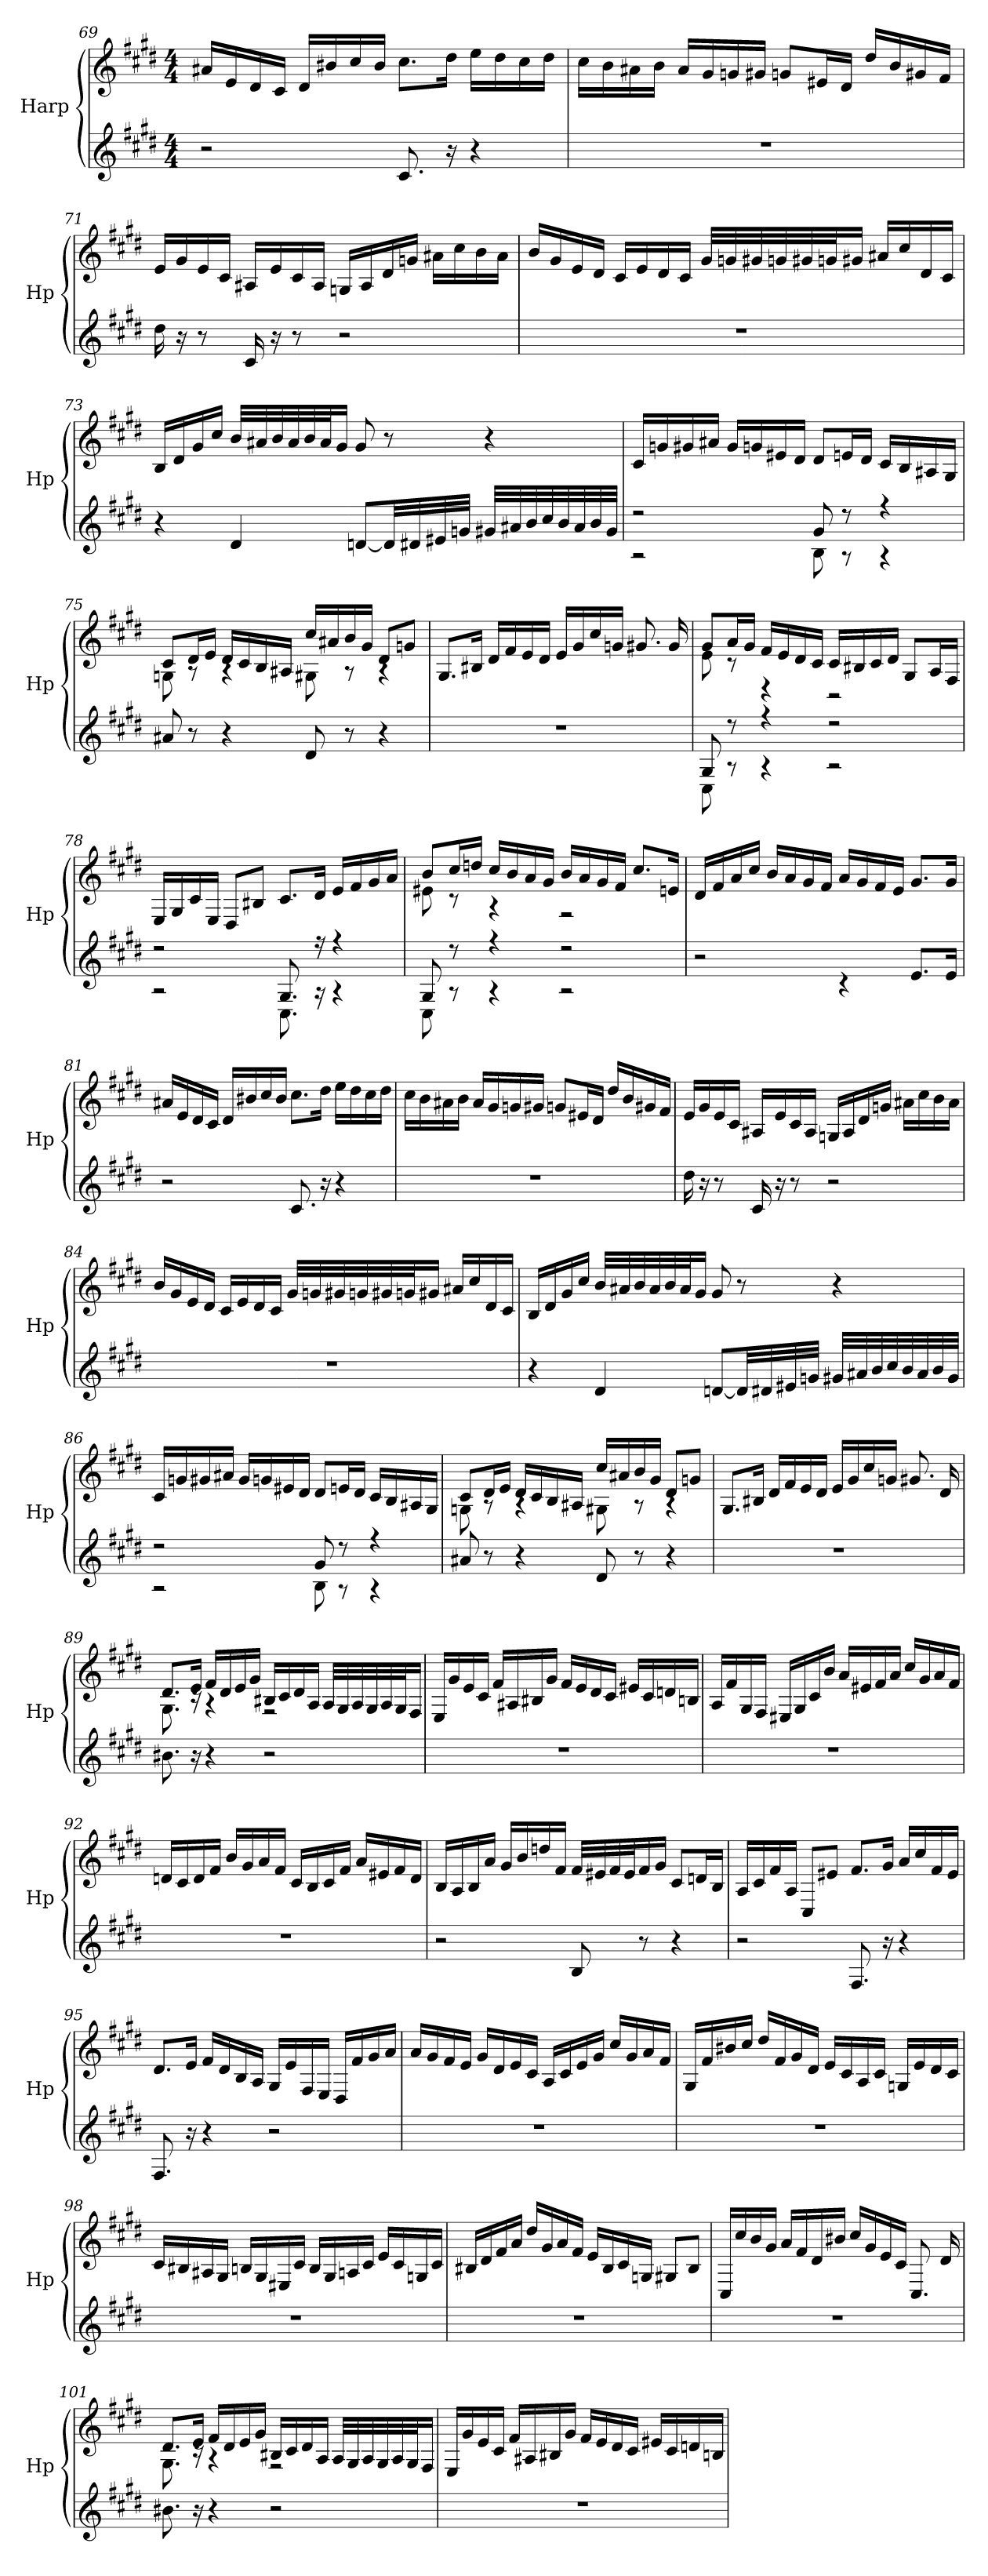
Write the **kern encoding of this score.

**kern	**kern
*part1	*part1
*staff2	*staff1
*I"Harp	*
*I'Hp	*
*clefG2	*clefG2
*k[f#c#g#d#]	*k[f#c#g#d#]
*M4/4	*M4/4
=69	=69
2r	16a#X/LL
.	16e/
.	16d#/
.	16c#/JJ
.	16d#/LL
.	16b#X/
.	16cc#/
.	16b#/JJ
8.c#/	8.cc#\L
16r	16dd#\Jk
4r	16ee\LL
.	16dd#\
.	16cc#\
.	16dd#\JJ
!!LO:LB:g=z
=70	=70
1r	16cc#\LL
.	16b\
.	16a#X\
.	16b\JJ
.	16a#/LL
.	16g#/
.	16gn/
.	16g#X/JJ
.	8gn/L
.	16e#X/L
.	16d#/JJ
.	16dd#/LL
.	16b/
.	16g#X/
.	16f#/JJ
=71	=71
16dd#\	16e/LL
16r	16g#/
8r	16e/
.	16c#/JJ
16c#/	16A#X/LL
16r	16e/
8r	16c#/
.	16A#/JJ
2r	16Gn/LL
.	16A#/
.	16d#/
.	16gn/JJ
.	16a#X\LL
.	16cc#\
.	16b\
.	16a#\JJ
!!LO:PB:g=z
=72	=72
1r	16b/LL
.	16g#/
.	16e/
.	16d#/JJ
.	16c#/LL
.	16e/
.	16d#/
.	16c#/JJ
.	32g#/LLL
.	32gn/
.	32g#X/
.	32gn/
.	32g#X/
.	32gn/J
.	16g#X/JJ
.	16a#X/LL
.	16cc#/
.	16d#/
.	16c#/JJ
!!LO:LB:g=z
=73	=73
4r	16B/LL
.	16d#/
.	16g#/
.	16cc#/JJ
4d#/	32b/LLL
.	32a#X/
.	32b/
.	32a#/
.	32b/
.	32a#/J
.	16g#/JJ
[8dn/L	8g#/
32d/LL]	8r
32d#X/	.
32e#X/	.
32gn/JJJ	.
32g#X/LLL	4r
32a#X/	.
32b/	.
32cc#/	.
32b/	.
32a#/	.
32b/	.
32g#/JJJ	.
!!LO:LB:g=z
=74	=74
*^	*
2r	2r	16c#/LL
.	.	16gn/
.	.	16g#X/
.	.	16a#X/JJ
.	.	16g#/LL
.	.	16gn/
.	.	16e#X/
.	.	16d#/JJ
8g#/	8B\	8d#/L
8r	8r	16en/L
.	.	16d#/JJ
4r	4r	16c#/LL
.	.	16B/
.	.	16A#X/
.	.	16G#/JJ
*v	*v	*
=75	=75
*	*^
8a#X/	8c#/L	8Gn\
8r	16d#/L	8rA
.	16e/JJ	.
4r	16d#/LL	4rA
.	16c#/	.
.	16B/	.
.	16A#X/JJ	.
8d#/	16cc#/LL	8G#X\
.	16a#X/	.
8r	16b/	8rA
.	16g#/JJ	.
4r	8d#/L	4rA
.	8gn/J	.
*	*v	*v
!!LO:LB:g=z
=76	=76
1r	8.G#/L
.	16B#X/Jk
.	16d#/LL
.	16f#/
.	16e/
.	16d#/JJ
.	16e/LL
.	16g#/
.	16cc#/
.	16gn/JJ
.	8.g#X/
.	16g#/
=77	=77
*^	*^
8G#/	8C#\	8g#/L	8e\
8r	8r	16a/L	8r
.	.	16g#/JJ	.
4r	4r	16f#/LL	4r
.	.	16e/	.
.	.	16d#/	.
.	.	16c#/JJ	.
2r	2r	16c#/LL	2r
.	.	16B#X/	.
.	.	16c#/	.
.	.	16d#/JJ	.
.	.	8G#/L	.
.	.	16A/L	.
.	.	16F#/JJ	.
*	*	*v	*v
!!LO:LB:g=z
=78	=78	=78
2r	2r	16E/LL
.	.	16G#/
.	.	16c#/
.	.	16E/JJ
.	.	8D#/L
.	.	8B#X/J
8.G#/	8.C#\	8.c#/L
16r	16r	16d#/Jk
4r	4r	16e/LL
.	.	16f#/
.	.	16g#/
.	.	16a/JJ
=79	=79	=79
*	*	*^
8G#/	8C#\	8b/L	8e#X\
8r	8r	16cc#/L	8r
.	.	16ddn/JJ	.
4r	4r	16cc#/LL	4r
.	.	16b/	.
.	.	16a/	.
.	.	16g#/JJ	.
2r	2r	16b/LL	2r
.	.	16a/	.
.	.	16g#/	.
.	.	16f#/JJ	.
.	.	8.cc#/L	.
.	.	16en/Jk	.
*v	*v	*	*
*	*v	*v
=80	=80
2r	16d#/LL
.	16f#/
.	16a/
.	16cc#/JJ
.	16b/LL
.	16a/
.	16g#/
.	16f#/JJ
4rc	16a/LL
.	16g#/
.	16f#/
.	16e/JJ
8.e/L	8.g#/L
16e/Jk	16g#/Jk
!!LO:LB:g=z
=81	=81
2r	16a#X/LL
.	16e/
.	16d#/
.	16c#/JJ
.	16d#/LL
.	16b#X/
.	16cc#/
.	16b#/JJ
8.c#/	8.cc#\L
16r	16dd#\Jk
4r	16ee\LL
.	16dd#\
.	16cc#\
.	16dd#\JJ
=82	=82
1r	16cc#\LL
.	16b\
.	16a#X\
.	16b\JJ
.	16a#/LL
.	16g#/
.	16gn/
.	16g#X/JJ
.	8gn/L
.	16e#X/L
.	16d#/JJ
.	16dd#/LL
.	16b/
.	16g#X/
.	16f#/JJ
!!LO:PB:g=z
=83	=83
16dd#\	16e/LL
16r	16g#/
8r	16e/
.	16c#/JJ
16c#/	16A#X/LL
16r	16e/
8r	16c#/
.	16A#/JJ
2r	16Gn/LL
.	16A#/
.	16d#/
.	16gn/JJ
.	16a#X\LL
.	16cc#\
.	16b\
.	16a#\JJ
=84	=84
1r	16b/LL
.	16g#/
.	16e/
.	16d#/JJ
.	16c#/LL
.	16e/
.	16d#/
.	16c#/JJ
.	32g#/LLL
.	32gn/
.	32g#X/
.	32gn/
.	32g#X/
.	32gn/J
.	16g#X/JJ
.	16a#X/LL
.	16cc#/
.	16d#/
.	16c#/JJ
!!LO:LB:g=z
=85	=85
4r	16B/LL
.	16d#/
.	16g#/
.	16cc#/JJ
4d#/	32b/LLL
.	32a#X/
.	32b/
.	32a#/
.	32b/
.	32a#/J
.	16g#/JJ
[8dn/L	8g#/
32d/LL]	8r
32d#X/	.
32e#X/	.
32gn/JJJ	.
32g#X/LLL	4r
32a#X/	.
32b/	.
32cc#/	.
32b/	.
32a#/	.
32b/	.
32g#/JJJ	.
!!LO:LB:g=z
=86	=86
*^	*
2r	2r	16c#/LL
.	.	16gn/
.	.	16g#X/
.	.	16a#X/JJ
.	.	16g#/LL
.	.	16gn/
.	.	16e#X/
.	.	16d#/JJ
8g#/	8B\	8d#/L
8r	8r	16en/L
.	.	16d#/JJ
4r	4r	16c#/LL
.	.	16B/
.	.	16A#X/
.	.	16G#/JJ
*v	*v	*
=87	=87
*	*^
8a#X/	8c#/L	8Gn\
8r	16d#/L	8rA
.	16e/JJ	.
4r	16d#/LL	4rA
.	16c#/	.
.	16B/	.
.	16A#X/JJ	.
8d#/	16cc#/LL	8G#X\
.	16a#X/	.
8r	16b/	8rA
.	16g#/JJ	.
4r	8d#/L	4rA
.	8gn/J	.
*	*v	*v
!!LO:LB:g=z
=88	=88
1r	8.G#/L
.	16B#X/Jk
.	16d#/LL
.	16f#/
.	16e/
.	16d#/JJ
.	16e/LL
.	16g#/
.	16cc#/
.	16gn/JJ
.	8.g#X/
.	16d#/
=89	=89
*	*^
8.b#X\	8.d#/L	8.G#\
16r	16e/Jk	16rc
4r	16f#/LL	4rA
.	16d#/	.
.	16e/	.
.	16g#/JJ	.
2r	16B#X/LL	2rF
.	16c#/	.
.	16d#/	.
.	16A/JJ	.
.	32A/LLL	.
.	32G#/	.
.	32A/	.
.	32G#/	.
.	32A/	.
.	32G#/J	.
.	16F#/JJ	.
*	*v	*v
!!LO:LB:g=z
=90	=90
1r	16E/LL
.	16g#/
.	16e/
.	16c#/JJ
.	16f#/LL
.	16A#X/
.	16B#X/
.	16g#/JJ
.	16f#/LL
.	16e/
.	16d#/
.	16c#/JJ
.	16e#X/LL
.	16c#/
.	16dn/
.	16Bn/JJ
=91	=91
1r	16A/LL
.	16f#/
.	16G#/
.	16F#/JJ
.	16E#X/LL
.	16G#/
.	16c#/
.	16b/JJ
.	16a/LL
.	16e#X/
.	16f#/
.	16a/JJ
.	16cc#/LL
.	16g#/
.	16a/
.	16f#/JJ
!!LO:LB:g=z
=92	=92
1r	16dn/LL
.	16c#/
.	16d/
.	16f#/JJ
.	16b/LL
.	16g#/
.	16a/
.	16f#/JJ
.	16c#/LL
.	16B/
.	16c#/
.	16f#/JJ
.	16a/LL
.	16e#X/
.	16f#/
.	16d/JJ
=93	=93
2r	16B/LL
.	16A/
.	16B/
.	16a/JJ
.	16g#/LL
.	16b/
.	16ddn/
.	16f#/JJ
8B/	32f#/LLL
.	32e#X/
.	32f#/
.	32e#/J
8r	16f#/
.	16g#/JJ
4r	8c#/L
.	16dn/L
.	16B/JJ
!!LO:PB:g=z
=94	=94
2r	16A/LL
.	16c#/
.	16f#/
.	16A/JJ
.	8C#/L
.	8e#X/J
8.F#/	8.f#/L
16r	16g#/Jk
4r	16a/LL
.	16cc#/
.	16f#/
.	16e#/JJ
=95	=95
8.F#/	8.d#/L
16r	16e/Jk
4r	16f#/LL
.	16d#/
.	16B/
.	16A/JJ
2r	16G#/LL
.	16e/
.	16F#/
.	16E/JJ
.	16D#/LL
.	16f#/
.	16g#/
.	16a/JJ
!!LO:LB:g=z
=96	=96
1r	16a/LL
.	16g#/
.	16f#/
.	16e/JJ
.	16g#/LL
.	16d#/
.	16e/
.	16c#/JJ
.	16A/LL
.	16c#/
.	16e/
.	16g#/JJ
.	16cc#/LL
.	16g#/
.	16a/
.	16f#/JJ
=97	=97
1r	16G#/LL
.	16f#/
.	16b#X/
.	16cc#/JJ
.	16dd#/LL
.	16f#/
.	16g#/
.	16d#/JJ
.	16e/LL
.	16c#/
.	16A/
.	16c#/JJ
.	16Gn/LL
.	16e/
.	16d#/
.	16c#/JJ
!!LO:LB:g=z
=98	=98
1r	16c#/LL
.	16B#X/
.	16A#X/
.	16G#/JJ
.	16Bn/LL
.	16G#/
.	16E#X/
.	16c#/JJ
.	16B/LL
.	16G#/
.	16An/
.	16c#/JJ
.	16e/LL
.	16c#/
.	16Gn/
.	16c#/JJ
=99	=99
1r	16B#X/LL
.	16d#/
.	16f#/
.	16a/JJ
.	16dd#/LL
.	16g#/
.	16a/
.	16f#/JJ
.	16e/LL
.	16B#/
.	16c#/
.	16Gn/JJ
.	8G#X/L
.	8B#/J
!!LO:LB:g=z
=100	=100
1r	16C#/LL
.	16cc#/
.	16b/
.	16g#/JJ
.	16a/LL
.	16f#/
.	16d#/
.	16b#X/JJ
.	16cc#/LL
.	16g#/
.	16e/
.	16c#/JJ
.	8.C#/
.	16d#/
=101	=101
*	*^
8.b#X\	8.d#/L	8.G#\
16r	16e/Jk	16rc
4r	16f#/LL	4rA
.	16d#/	.
.	16e/	.
.	16g#/JJ	.
2r	16B#X/LL	2rF
.	16c#/	.
.	16d#/	.
.	16A/JJ	.
.	32A/LLL	.
.	32G#/	.
.	32A/	.
.	32G#/	.
.	32A/	.
.	32G#/J	.
.	16F#/JJ	.
*	*v	*v
!!LO:LB:g=z
=102	=102
1r	16E/LL
.	16g#/
.	16e/
.	16c#/JJ
.	16f#/LL
.	16A#X/
.	16B#X/
.	16g#/JJ
.	16f#/LL
.	16e/
.	16d#/
.	16c#/JJ
.	16e#X/LL
.	16c#/
.	16dn/
.	16Bn/JJ
=	=
*-	*-
